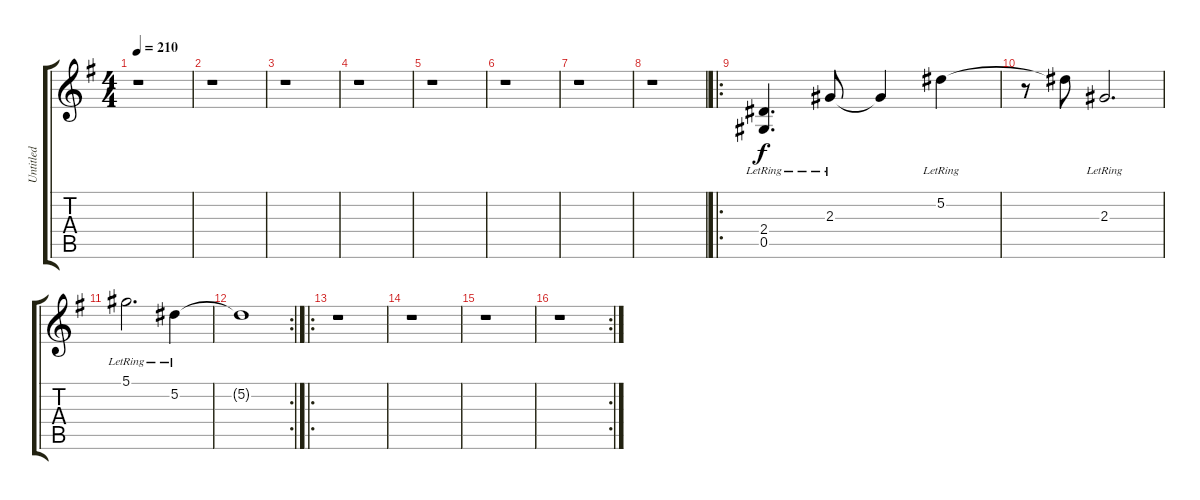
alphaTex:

\track ("Untitled" "Untitled") {instrument distortionguitar}
\staff {score tabs}
\tuning (Eb4 Bb3 Gb3 Db3 Ab2 Eb2) {hide}
\ts (4 4)
\tempo 210
\clef g2
\ks g
r.1{dy f instrument distortionguitar} |
r.1 |
r.1 |
r.1 |
r.1 |
r.1 |
r.1 |
r.1 |
\ro
(2.4{lr} 0.5{lr}).4{d} 2.3{lr}.8 2.3{t}.4 5.2{lr}.4 |
r.8 5.2{t}.8 2.3{lr}.2{d} |
5.1{lr}.2{d} 5.2{lr}.4 |
\rc 2
5.2{t}.1 |
\ro
r.1 |
r.1 |
r.1 |
\rc 2
r.1
